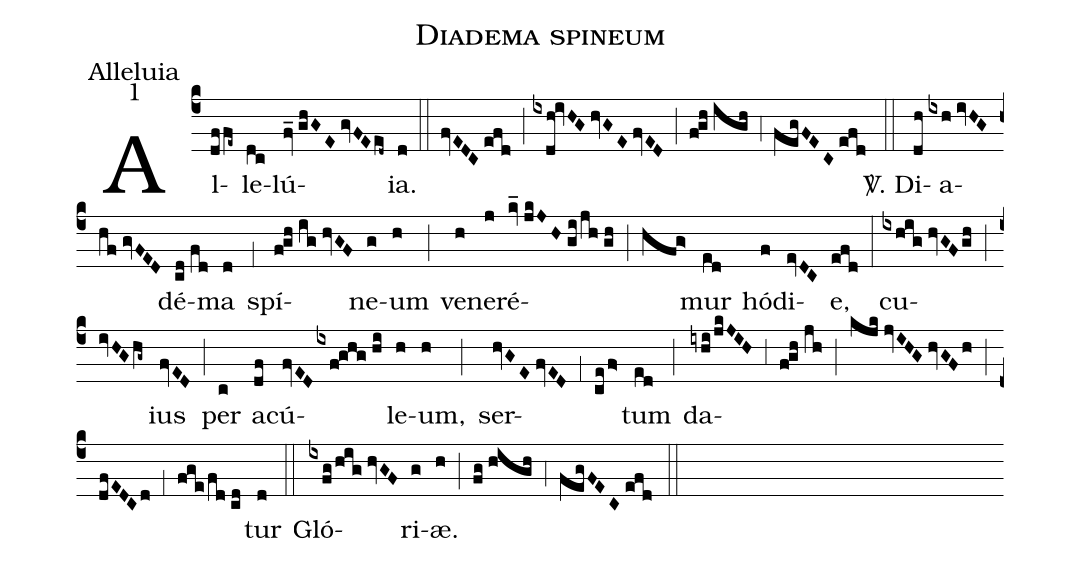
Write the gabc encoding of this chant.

name:Diadema spineum;
office-part:Alleluia;
mode:1;
%%
(c4) Al(dffe~)le(dc)lú(fv_//ghGE//gvFE/ed~)ia.(d) (::)
(fvEDC//efd) (;) (ixdh!ivHG//hvGE//fvED) (;) (f!gh//igh) (,4) (fegFEC//efd) (::)

<sp>V/</sp>. Di(dh)a(ixh//ivHG//hf//gvFED)dé(cd//fd)ma(d) (,1) spí(f!gh//ig//hvGF)ne(g)um(h) (;) ve(h)ne(j)ré(kv_//jkJH//gi/jh//gh)(;)(hfg>)mur(ed) hó(f)di(evDC)e,(efd) (:)
cu(ixhig//hvGF/gh)(;)(ivHG/hg~)ius(fvED) (;) per(c) a(df)cú(fvED/ixf!ghg//hi)le(h)um,(h) (;) ser(hvGE//fvED)(,1)(ce/f>)tum(ed) (;) da(iyhi/jkJIH,3f!gh//jh)(;)(kjk//jvIHG//hvGFh)(;)(dfEDCd)(,1)(fge/fd//cd)tur(d) (::)

Gló(ixfg/hig//hvGF)ri(g)æ.(h) (;) (fg//high) (,4) (fegFEC//efd) (::)
